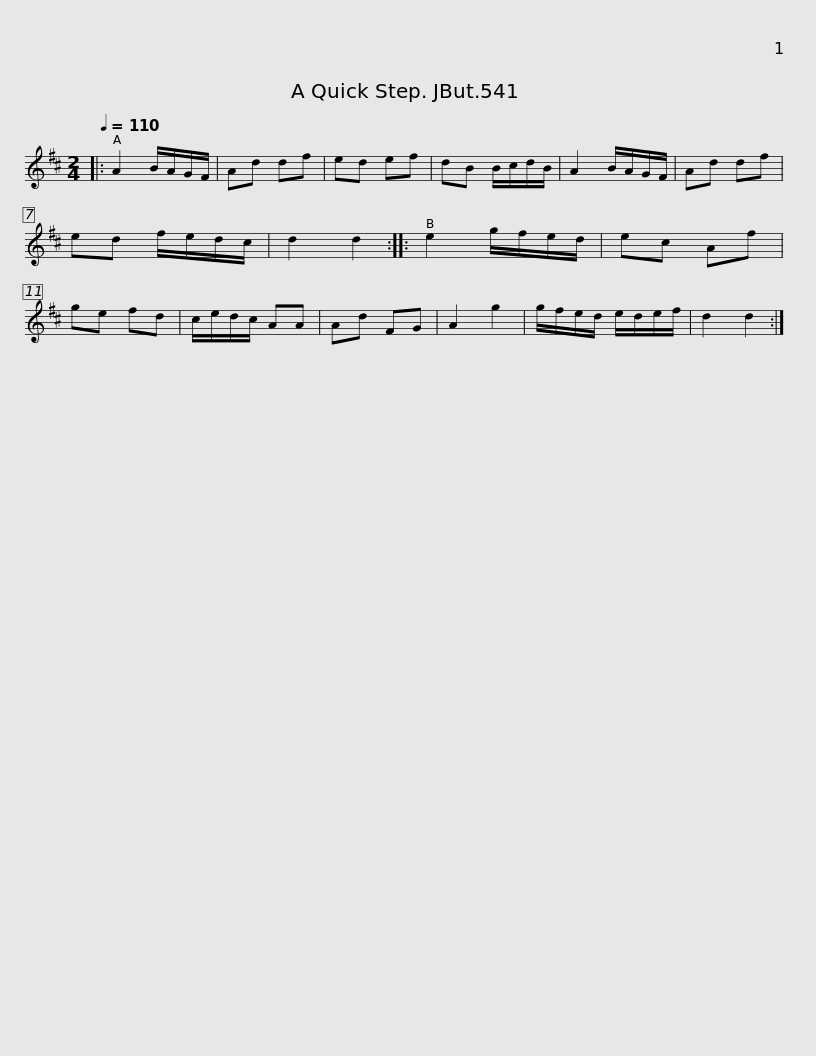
X:1
L:1/8
Q:1/4=110
M:2/4
I:linebreak $
K:D
V:1 treble
V:1
|: A2 B/A/G/F/ | Ad df | ed ef | dB B/c/d/B/ | A2 B/A/G/F/ | %5
 Ad df | ed f/e/d/c/ | d2 d2 :: e2 g/f/e/d/ |$ ec Af | %10
 ge fd | c/e/d/c/ AA | Ad FG | A2 g2 | g/f/e/d/ e/d/e/f/ | %15
 d2 d2 :| %16
